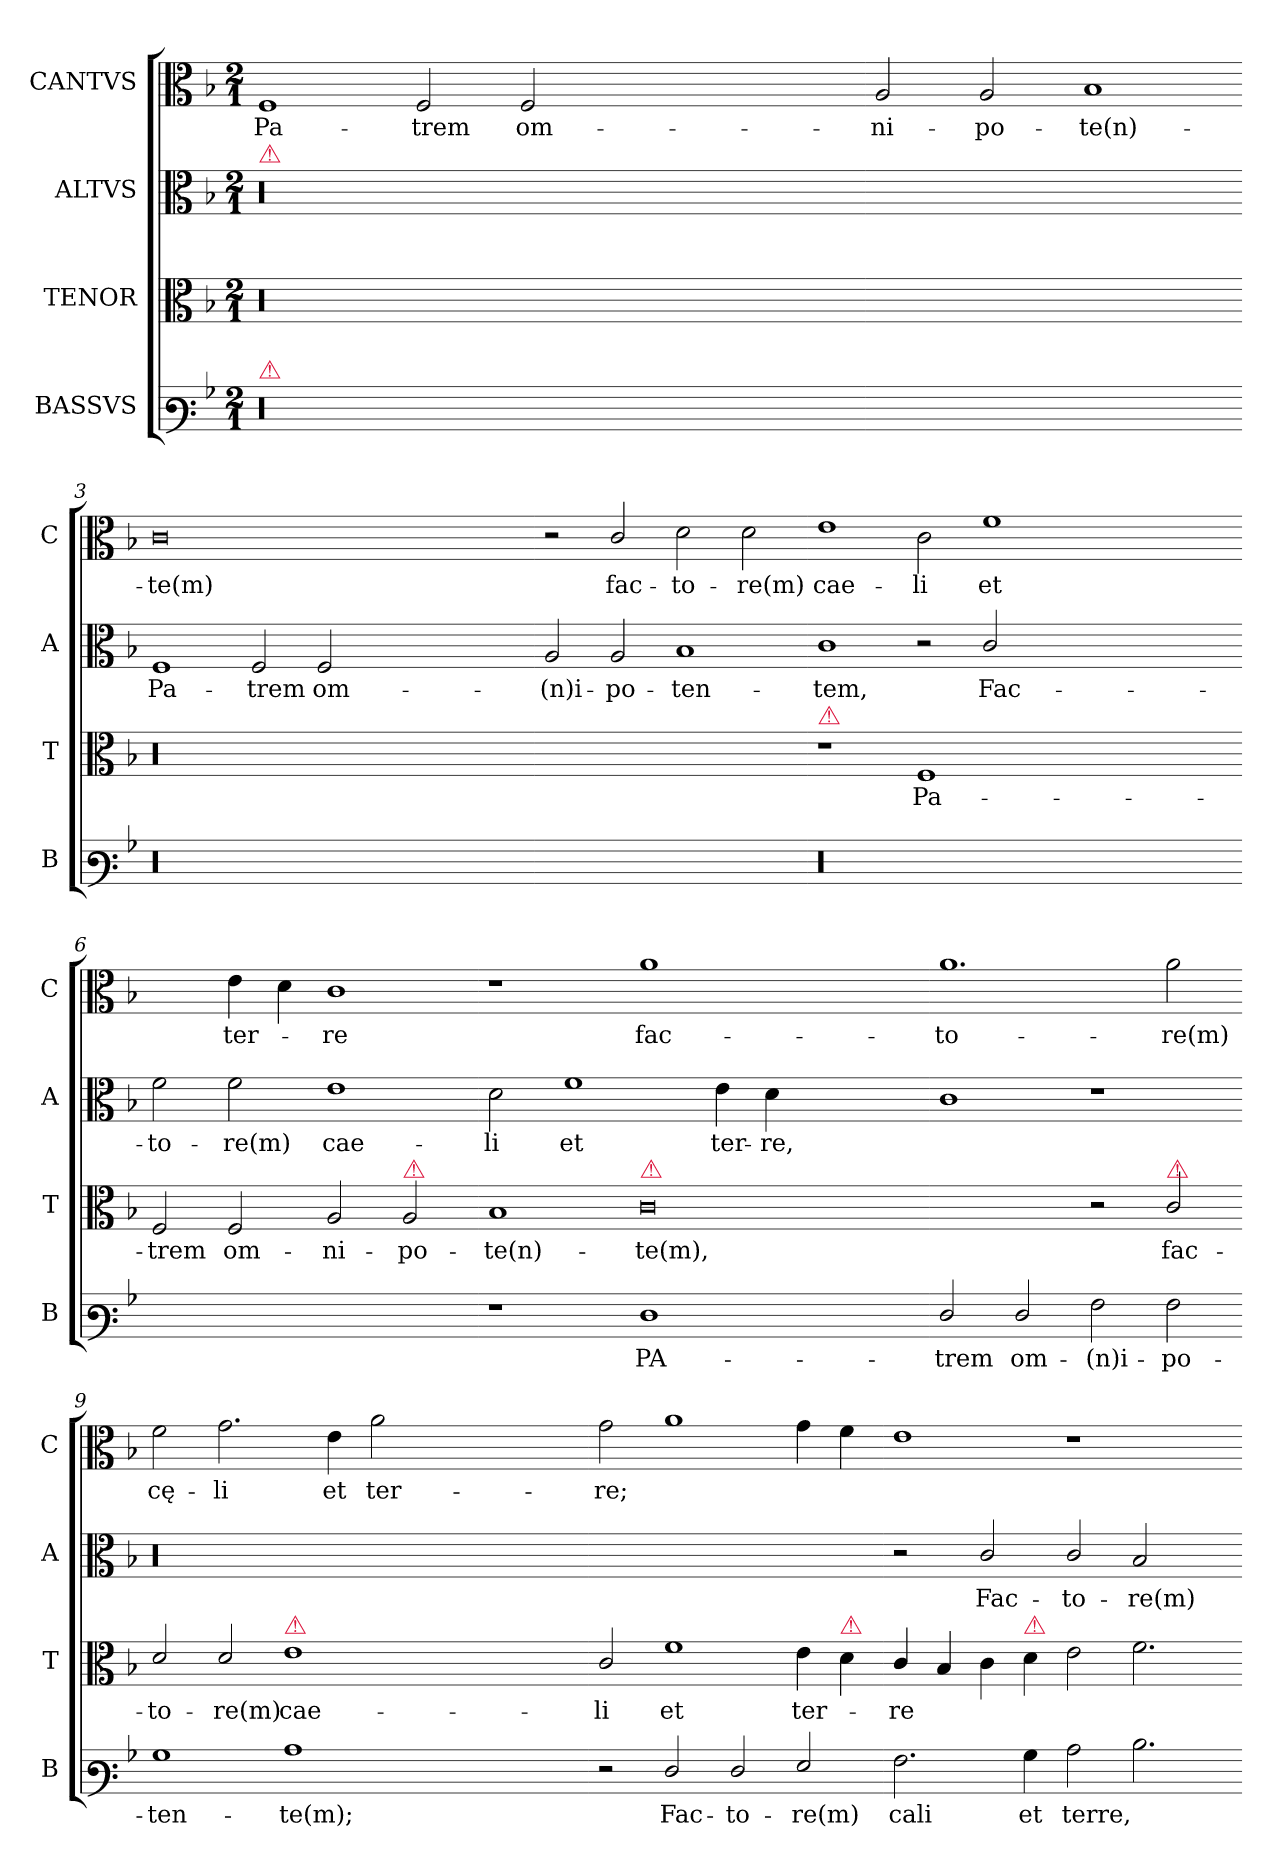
**kern	**text	**kern	**text	**kern	**text	**kern	**text
*part4	*part4	*part3	*part3	*part2	*part2	*part1	*part1
*staff4	*staff4	*staff3	*staff3	*staff2	*staff2	*staff1	*staff1
*I"BASSVS	*	*I"TENOR	*	*I"ALTVS	*	*I"CANTVS	*
*I'B	*	*I'T	*	*I'A	*	*I'C	*
*clefF3	*	*clefC3	*	*clefC3	*	*clefC3	*
*k[b-]	*	*k[b-]	*	*k[b-]	*	*k[b-]	*
*F:	*	*F:	*	*F:	*	*F:	*
*M2/1	*	*M2/1	*	*M2/1	*	*M2/1	*
=1	=1	=1	=1	=1	=1	=1	=1
!	!	!	!	!LO:TX:a:color=crimson:t=⚠	!	!	!
!LO:TX:a:color=crimson:t=⚠	!	!	!	!	!	!	!
00r	.	00r	.	00r	.	1F	Pa-
.	.	.	.	.	.	2F/	-trem
.	.	.	.	.	.	2F/	om-
.	.	.	.	.	.	0ryy	.
=2-	=2-	=2-	=2-	=2-	=2-	=2-	=2-
0ryy	.	0ryy	.	0ryy	.	2A/	ni-
.	.	.	.	.	.	2A/	-po-
.	.	.	.	.	.	1B-	-te(n)-
=3-	=3-	=3-	=3-	=3-	=3-	=3-	=3-
00r	.	00r	.	1F	Pa-	0c	-te(m)
.	.	.	.	2F/	-trem	.	.
.	.	.	.	2F/	om-	.	.
.	.	.	.	0ryy	.	0ryy	.
=4-	=4-	=4-	=4-	=4-	=4-	=4-	=4-
0ryy	.	0ryy	.	2A/	-(n)i-	2r	.
.	.	.	.	2A/	-po-	2c/	fac-
.	.	.	.	1B-	-ten-	2d\	-to-
.	.	.	.	.	.	2d\	-re(m)
=5-	=5-	=5-	=5-	=5-	=5-	=5-	=5-
!	!	!LO:TX:a:color=crimson:t=⚠	!	!	!	!	!
00r	.	1r	.	1c	-tem,	1e	cae-
.	.	1F	Pa-	2r	.	2c\	-li
.	.	.	.	2c/	Fac-	1f\	et
.	.	0ryy	.	0ryy	.	.	.
.	.	.	.	.	.	1.ryy	.
=6-	=6-	=6-	=6-	=6-	=6-	=6-	=6-
0ryy	.	2F/	-trem	2f\	-to-	2ryy	.
.	.	2F/	om-	2f\	-re(m)	4e\	ter-
.	.	.	.	.	.	4d\	.
.	.	2A/	-ni-	1e	cae-	1c	-re
!	!	!LO:TX:a:color=crimson:t=⚠	!	!	!	!	!
.	.	2A/	-po-	.	.	.	.
=7-	=7-	=7-	=7-	=7-	=7-	=7-	=7-
1r	.	1B-	-te(n)-	2d\	-li	1r	.
.	.	.	.	1f	et	.	.
!	!	!LO:TX:a:color=crimson:t=⚠	!	!	!	!	!
1F	PA-	0c	-te(m),	.	.	1a	fac-
.	.	.	.	4e\	ter-	.	.
.	.	.	.	4d\	-re,	.	.
1ryy	.	.	.	1ryy	.	1ryy	.
=8-	=8-	=8-	=8-	=8-	=8-	=8-	=8-
2F/	-trem	1ryy	.	1c	.	1.a	-to-
2F/	om-	.	.	.	.	.	.
2A\	-(n)i-	2r	.	1r	.	.	.
!	!	!LO:TX:a:color=crimson:t=⚠	!	!	!	!	!
2A\	-po-	2c/	fac-	.	.	2a\	-re(m)
=9-	=9-	=9-	=9-	=9-	=9-	=9-	=9-
1B-	-ten-	2d/	to-	00r	.	2f\	cę-
.	.	2d/	-re(m)	.	.	2.g\	-li
!	!	!LO:TX:a:color=crimson:t=⚠	!	!	!	!	!
1c	-te(m);	1e	cae-	.	.	.	.
.	.	.	.	.	.	4e\	et
.	.	.	.	.	.	2a\	ter-
0ryy	.	0ryy	.	.	.	0ryy	.
=10-	=10-	=10-	=10-	=10-	=10-	=10-	=10-
2r	.	2c/	-li	0ryy	.	2g\	-re;
2F/	Fac-	1f	et	.	.	1a	.
2F/	-to-	.	.	.	.	.	.
2G/	-re(m)	4e\	ter-	.	.	4g\	.
!	!	!LO:TX:a:color=crimson:t=⚠	!	!	!	!	!
.	.	4d\	.	.	.	4f\	.
=11-	=11-	=11-	=11-	=11-	=11-	=11-	=11-
2.A\	cali	4c/	-re	2r	.	1e	.
.	.	4B-/	.	.	.	.	.
!	!	!	!	!	!LO:LY:i	!	!
.	.	4c\	.	2c/	Fac-	.	.
!	!	!LO:TX:a:color=crimson:t=⚠	!	!	!	!	!
4B-\	et	4d\	.	.	.	.	.
!	!	!	!	!	!LO:LY:i	!	!
2c\	terre,	2e\	.	2c/	-to-	1r	.
!	!	!	!	!	!LO:LY:i	!	!
2.d\	.	2.f\	.	2B-/	-re(m)-	.	.
.	.	.	.	4ryy	.	4ryy	.
=-	=-	=-	=-	=-	=-	=-	=-
*-	*-	*-	*-	*-	*-	*-	*-
